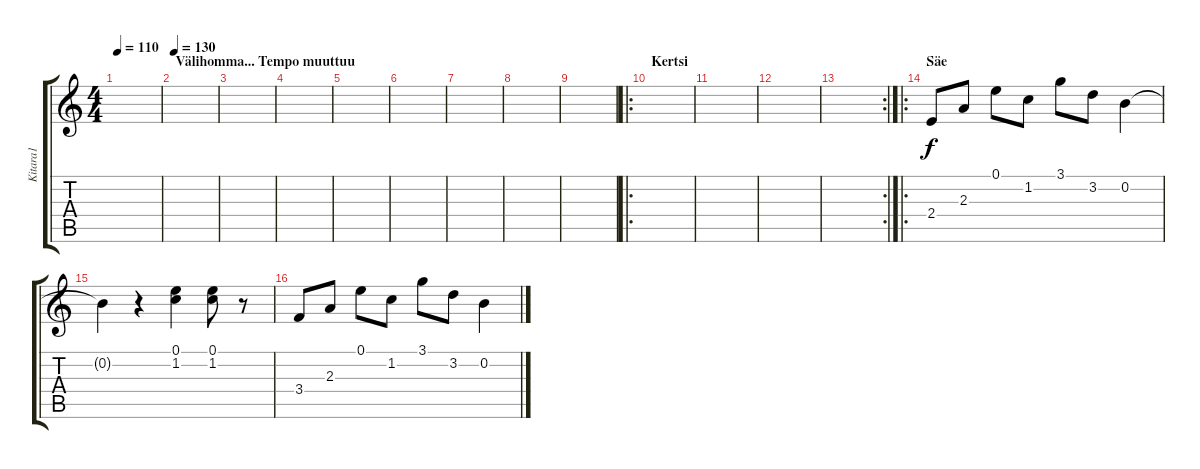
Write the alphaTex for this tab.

\track ("Kitara1" "Kitara1") {instrument distortionguitar}
\staff {score tabs}
\tuning (E4 B3 G3 D3 A2 E2) {hide}
\ts (4 4)
\tempo 110
\clef g2
\ks c
|
\section ("" "Välihomma... Tempo muuttuu")
\tempo 130
|
|
|
|
|
|
|
|
\ro
\section ("" "Kertsi")
|
|
|
\rc 2
|
\ro
\section ("" "Säe")
2.4.8 2.3.8 0.1.8 1.2.8 3.1.8 3.2.8 0.2.4 |
0.2{t}.4 r.4 (0.1 1.2).4 (0.1 1.2).8 r.8 |
3.4.8 2.3.8 0.1.8 1.2.8 3.1.8 3.2.8 0.2.4
